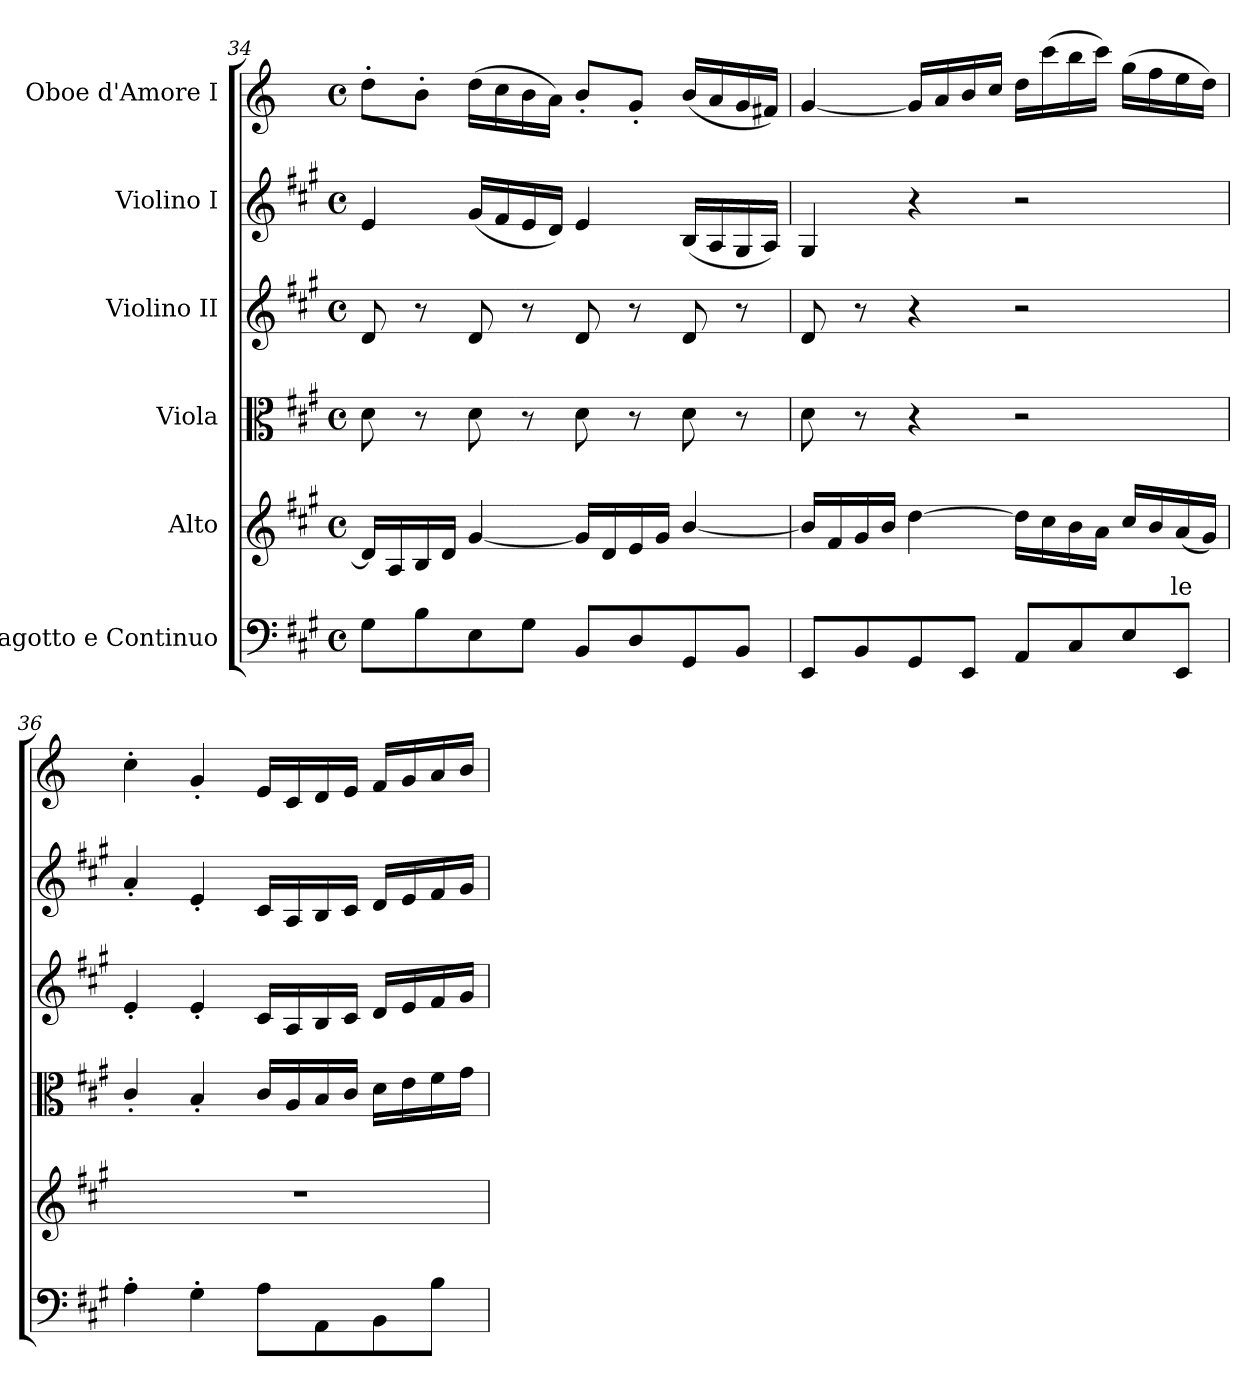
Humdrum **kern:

**kern	**kern	**text	**kern	**kern	**kern	**kern
*part6	*part5	*part5	*part4	*part3	*part2	*part1
*staff6	*staff5	*staff5	*staff4	*staff3	*staff2	*staff1
*I"Fagotto e Continuo	*I"Alto	*	*I"Viola	*I"Violino II	*I"Violino I	*I"Oboe d'Amore I
*clefF4	*clefG2	*	*clefC3	*clefG2	*clefG2	*clefG2
*	*	*	*	*	*	*ITrd2c3
*k[f#c#g#]	*k[f#c#g#]	*	*k[f#c#g#]	*k[f#c#g#]	*k[f#c#g#]	*k[f#c#g#]
*A:	*A:	*	*A:	*A:	*A:	*A:
*M4/4	*M4/4	*	*M4/4	*M4/4	*M4/4	*M4/4
*met(c)	*met(c)	*	*met(c)	*met(c)	*met(c)	*met(c)
=34	=34	=34	=34	=34	=34	=34
8G#i\L	16di/LL]	.	8di\	8di/	4ei/	8b'i\L
.	16Ai/	.	.	.	.	.
8Bi\	16Bi/	.	8r	8r	.	8g#'i\J
.	16di/JJ	.	.	.	.	.
8Ei\	[4g#i/	.	8di\	8di/	(16g#i/LL	(16bi\LL
.	.	.	.	.	16f#i/	16ai\
8G#i\J	.	.	8r	8r	16ei/	16g#i\
.	.	.	.	.	16di/JJ)	16f#i\JJ)
8BBi/L	16g#i/LL]	.	8di\	8di/	4ei/	8g#'i/L
.	16di/	.	.	.	.	.
8Di/	16ei/	.	8r	8r	.	8e'i/J
.	16g#i/JJ	.	.	.	.	.
8GG#i/	[4bi/	.	8di\	8di/	(16Bi/LL	(16g#i/LL
.	.	.	.	.	16Ai/	16f#i/
8BBi/J	.	.	8r	8r	16G#i/	16ei/
.	.	.	.	.	16Ai/JJ)	16d#Xi/JJ)
=35	=35	=35	=35	=35	=35	=35
8EEi/L	16bi/LL]	.	8di\	8di/	4G#i/	[4ei/
.	16f#i/	.	.	.	.	.
8BBi/	16g#i/	.	8r	8r	.	.
.	16bi/JJ	.	.	.	.	.
8GG#i/	[4ddi\	.	4r	4r	4r	16ei/LL]
.	.	.	.	.	.	16f#i/
8EEi/J	.	.	.	.	.	16g#i/
.	.	.	.	.	.	16ai/JJ
8AAi/L	16ddi\LL]	.	2r	2r	2r	16bi\LL
.	16cc#i\	.	.	.	.	(16aai\
8C#i/	16bi\	.	.	.	.	16gg#i\
.	16ai\JJ	.	.	.	.	16aai\JJ)
8Ei/	16cc#i/LL	.	.	.	.	(16eei\LL
.	16bi/	.	.	.	.	16ddi\
!	!	!LO:LY:b:color=#000000	!	!	!	!
8EEi/J	(16ai/	-le	.	.	.	16cc#i\
.	16g#i/JJ)	.	.	.	.	16bi\JJ)
!!LO:PB:g=z
=36	=36	=36	=36	=36	=36	=36
4A'i\	1r	.	4c#'i/	4e'i/	4a'i/	4a'i\
4G#'i\	.	.	4B'i/	4e'i/	4e'i/	4e'i/
8Ai\L	.	.	16c#i/LL	16c#i/LL	16c#i/LL	16c#i/LL
.	.	.	16Ai/	16Ai/	16Ai/	16Ai/
8AAi\	.	.	16Bi/	16Bi/	16Bi/	16Bi/
.	.	.	16c#i/JJ	16c#i/JJ	16c#i/JJ	16c#i/JJ
8BBi\	.	.	16di\LL	16di/LL	16di/LL	16di/LL
.	.	.	16ei\	16ei/	16ei/	16ei/
8Bi\J	.	.	16f#i\	16f#i/	16f#i/	16f#i/
.	.	.	16g#i\JJ	16g#i/JJ	16g#i/JJ	16g#i/JJ
=	=	=	=	=	=	=
*-	*-	*-	*-	*-	*-	*-
